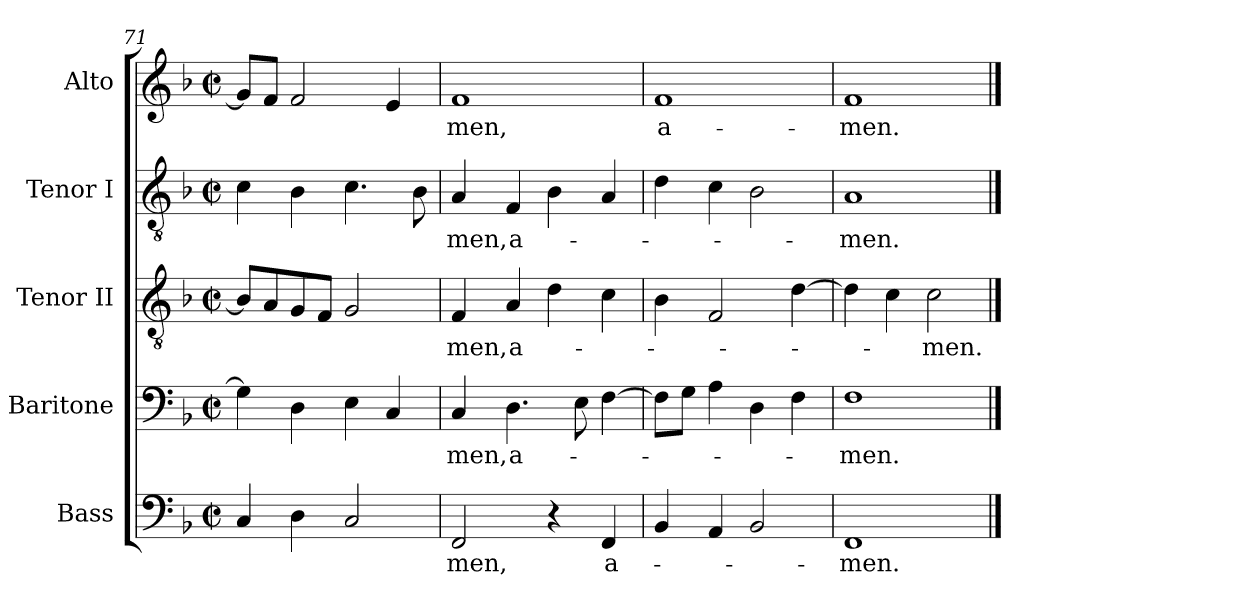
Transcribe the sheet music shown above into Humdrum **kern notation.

**kern	**text	**kern	**text	**kern	**text	**kern	**text	**kern	**text
*part5	*part5	*part4	*part4	*part3	*part3	*part2	*part2	*part1	*part1
*staff5	*staff5	*staff4	*staff4	*staff3	*staff3	*staff2	*staff2	*staff1	*staff1
*I"Bass	*	*I"Baritone	*	*I"Tenor II	*	*I"Tenor I	*	*I"Alto	*
*I'B.	*	*I'Bar.	*	*I'T. II	*	*I'T. I	*	*I'A.	*
!!LO:LB:g=z
*clefF4	*	*clefF4	*	*clefGv2	*	*clefGv2	*	*clefG2	*
*	*	*ITrd7c12	*	*ITrd7c12	*	*ITrd7c12	*	*	*
*k[b-]	*	*k[b-]	*	*k[b-]	*	*k[b-]	*	*k[b-]	*
*F:	*	*F:	*	*F:	*	*F:	*	*F:	*
*M2/2	*	*M2/2	*	*M2/2	*	*M2/2	*	*M2/2	*
*met(c|)	*	*met(c|)	*	*met(c|)	*	*met(c|)	*	*met(c|)	*
=71	=71	=71	=71	=71	=71	=71	=71	=71	=71
4Ci/	.	4GGi\]	.	8BB-i/L]	.	4Ci\	.	8gi/L]	.
.	.	.	.	8AAi/	.	.	.	8fi/J	.
4Di\	.	4DDi\	.	8GGi/	.	4BB-i\	.	2fi/	.
.	.	.	.	8FFi/J	.	.	.	.	.
2Ci/	.	4EEi\	.	2GGi/	.	4.Ci\	.	.	.
.	.	4CCi/	.	.	.	.	.	4ei/	.
.	.	.	.	.	.	8BB-i\	.	.	.
=72	=72	=72	=72	=72	=72	=72	=72	=72	=72
!	!LO:LY:b:color=#000000	!	!	!	!	!	!	!	!
!	!	!	!LO:LY:b:color=#000000	!	!	!	!	!	!
!	!	!	!	!	!LO:LY:b:color=#000000	!	!	!	!
!	!	!	!	!	!	!	!LO:LY:b:color=#000000	!	!
!	!	!	!	!	!	!	!	!	!LO:LY:b:color=#000000
2FFi/	-men,	4CCi/	-men,	4FFi/	-men,	4AAi/	-men,	1fi	-men,
!	!	!	!LO:LY:b:color=#000000	!	!	!	!	!	!
!	!	!	!	!	!LO:LY:b:color=#000000	!	!	!	!
!	!	!	!	!	!	!	!LO:LY:b:color=#000000	!	!
.	.	4.DDi\	a-	4AAi/	a-	4FFi/	a-	.	.
4r	.	.	.	4Di\	.	4BB-i\	.	.	.
.	.	8EEi\	.	.	.	.	.	.	.
!	!LO:LY:b:color=#000000	!	!	!	!	!	!	!	!
4FFi/	a-	[>4FFi\	.	4Ci\	.	4AAi/	.	.	.
=73	=73	=73	=73	=73	=73	=73	=73	=73	=73
!	!	!	!	!	!	!	!	!	!LO:LY:b:color=#000000
4BB-i/	.	8FFi\L]	.	4BB-i\	.	4Di\	.	1fi	a-
.	.	8GGi\J	.	.	.	.	.	.	.
4AAi/	.	4AAi\	.	2FFi/	.	4Ci\	.	.	.
2BB-i/	.	4DDi\	.	.	.	2BB-i\	.	.	.
.	.	4FFi\	.	[>4Di\	.	.	.	.	.
=74	=74	=74	=74	=74	=74	=74	=74	=74	=74
!	!LO:LY:b:color=#000000	!	!	!	!	!	!	!	!
!	!	!	!LO:LY:b:color=#000000	!	!	!	!	!	!
!	!	!	!	!	!	!	!LO:LY:b:color=#000000	!	!
!	!	!	!	!	!	!	!	!	!LO:LY:b:color=#000000
1FFi	-men.	1FFi	-men.	4Di\]	.	1AAi	-men.	1fi	-men.
.	.	.	.	4Ci\	.	.	.	.	.
!	!	!	!	!	!LO:LY:b:color=#000000	!	!	!	!
.	.	.	.	2Ci\	-men.	.	.	.	.
==	==	==	==	==	==	==	==	==	==
*-	*-	*-	*-	*-	*-	*-	*-	*-	*-
